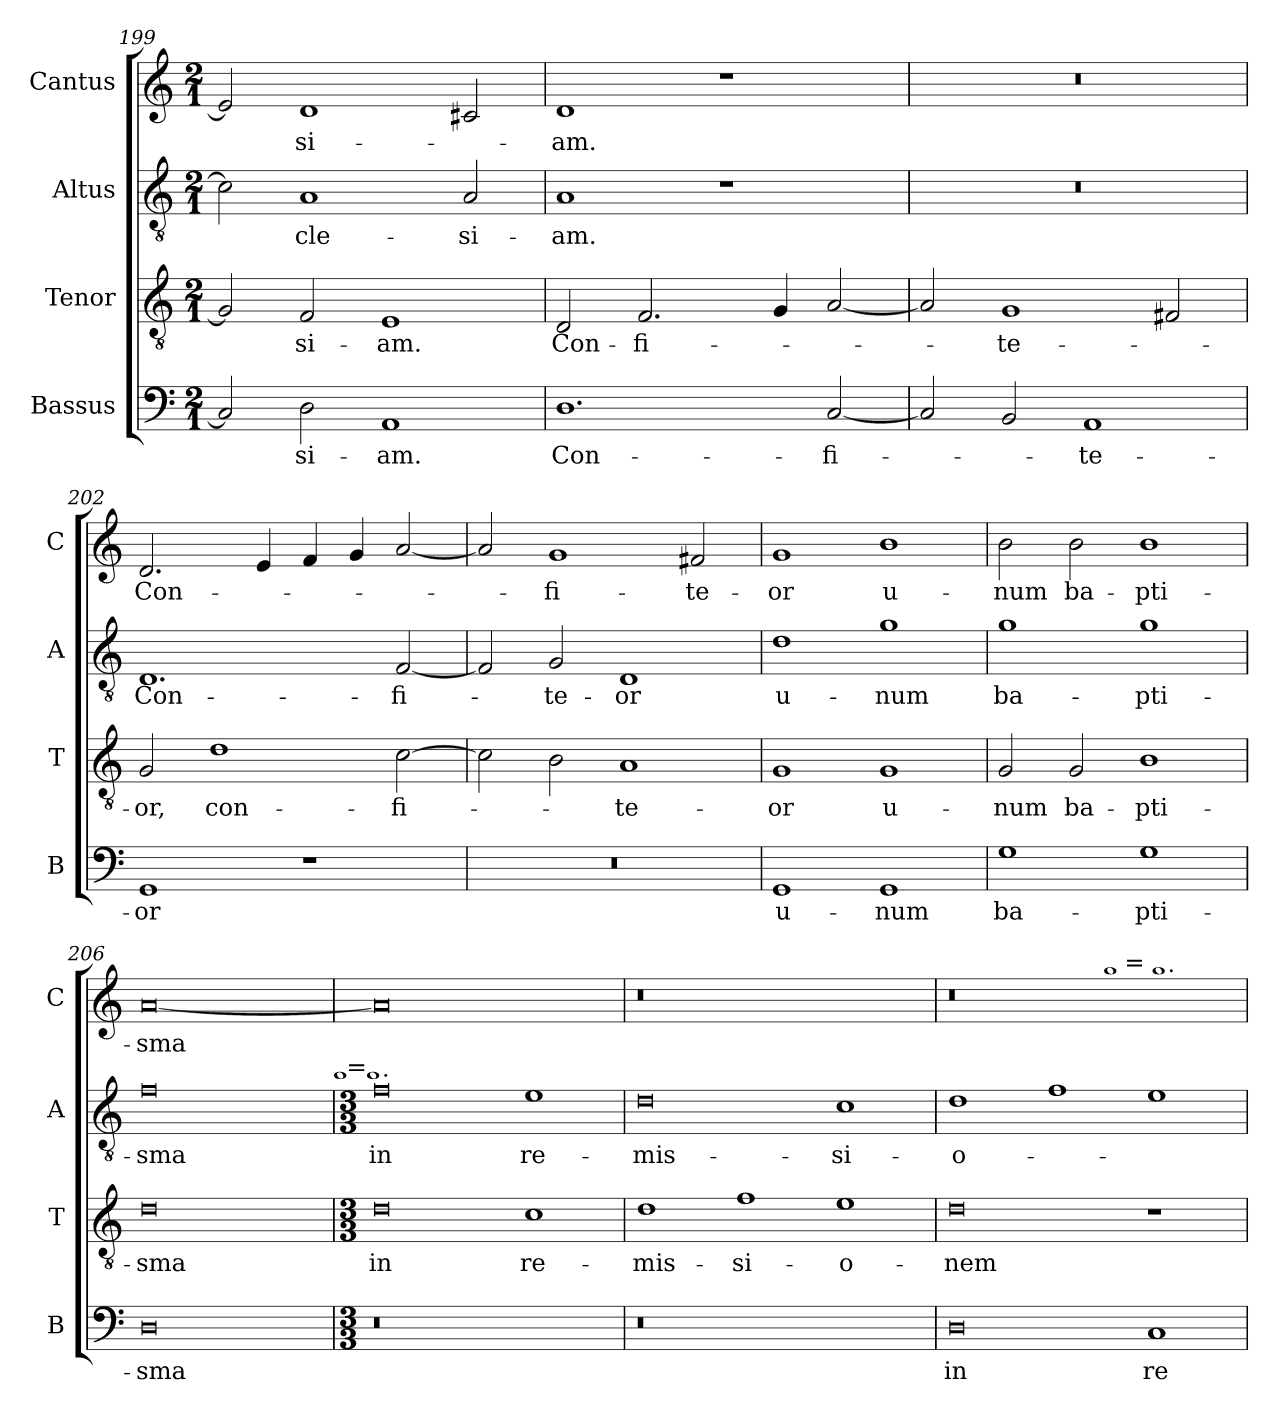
**kern	**text	**kern	**text	**kern	**text	**kern	**text
*part4	*part4	*part3	*part3	*part2	*part2	*part1	*part1
*staff4	*staff4	*staff3	*staff3	*staff2	*staff2	*staff1	*staff1
*I"Bassus	*	*I"Tenor	*	*I"Altus	*	*I"Cantus	*
*I'B	*	*I'T	*	*I'A	*	*I'C	*
*clefF4	*	*clefGv2	*	*clefGv2	*	*clefG2	*
*k[]	*	*k[]	*	*k[]	*	*k[]	*
*M2/1	*	*M2/1	*	*M2/1	*	*M2/1	*
=199	=199	=199	=199	=199	=199	=199	=199
2C]	.	2G]	.	2c]	.	2e]	.
2D	-si-	2F	-si-	1A	-cle-	1d	-si-
1AA	-am.	1E	-am.	.	.	.	.
.	.	.	.	2A	-si-	2c#X	.
=200	=200	=200	=200	=200	=200	=200	=200
!	!	!	!LO:LY:i	!	!	!	!
1.D	Con-	2D	Con-	1A	-am.	1d	-am.
!	!	!	!LO:LY:i	!	!	!	!
.	.	2.F	-fi-	.	.	.	.
.	.	.	.	1r	.	1r	.
.	.	4G	.	.	.	.	.
[2C	-fi-	[2A	.	.	.	.	.
=201	=201	=201	=201	=201	=201	=201	=201
2C]	.	2A]	.	0r	.	0r	.
!	!	!	!LO:LY:i	!	!	!	!
2BB	.	1G	-te-	.	.	.	.
1AA	-te-	.	.	.	.	.	.
.	.	2F#X	.	.	.	.	.
=202	=202	=202	=202	=202	=202	=202	=202
!	!	!	!LO:LY:i	!	!	!	!
1GG	-or	2G	-or,	1.D	Con-	2.d	Con-
.	.	1d	con-	.	.	.	.
.	.	.	.	.	.	4e	.
1r	.	.	.	.	.	4f	.
.	.	.	.	.	.	4g	.
.	.	[2c	-fi-	[2F	-fi-	[2a	.
=203	=203	=203	=203	=203	=203	=203	=203
0r	.	2c]	.	2F]	.	2a]	.
.	.	2B	.	2G	-te-	1g	-fi-
.	.	1A	-te-	1D	-or	.	.
.	.	.	.	.	.	2f#X	-te-
=204	=204	=204	=204	=204	=204	=204	=204
1GG	u-	1G	-or	1d	u-	1g	-or
1GG	-num	1G	u-	1g	-num	1b	u-
=205	=205	=205	=205	=205	=205	=205	=205
1G	ba-	2G	-num	1g	ba-	2b	-num
.	.	2G	ba-	.	.	2b	ba-
1G	-pti-	1B	-pti-	1g	-pti-	1b	-pti-
=206	=206	=206	=206	=206	=206	=206	=206
0D	-sma	0d	-sma	0f	-sma	[0a	-sma
!	!	!	!	!LO:TX:a:t=[whole]=[whole-dot]	!	!	!
=207	=207	=207	=207	=207	=207	=207	=207
*M3/3	*	*M3/3	*	*M3/3	*	*	*
*Xtuplet	*	*Xtuplet	*	*Xtuplet	*	*	*
3%4.r	.	3%4d	in	3%4f	in	0a]	.
.	.	3%2c	re-	3%2e	re-	.	.
=208	=208	=208	=208	=208	=208	=208	=208
3%4.r	.	3%2d	-mis-	3%4d	-mis-	0r	.
.	.	3%2f	-si-	.	.	.	.
.	.	3%2e	-o-	3%2c	-si-	.	.
=209	=209	=209	=209	=209	=209	=209	=209
3%4D	in	3%4d	-nem	3%2d	-o-	0r	.
.	.	.	.	3%2f	.	.	.
3%2C	re-	3%2r	.	3%2e	.	.	.
!	!	!	!	!	!	!LO:TX:a:t=[whole] = [whole-dot]	!
=	=	=	=	=	=	=	=
*-	*-	*-	*-	*-	*-	*-	*-
